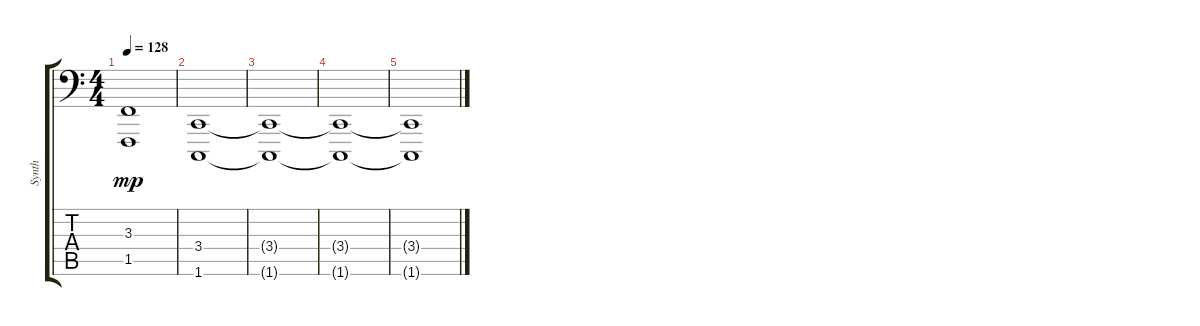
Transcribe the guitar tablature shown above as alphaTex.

\track ("Synth" "Synth") {instrument lead2sawtooth}
\staff {score tabs}
\tuning (C3 G2 D2 A1 E1 B0) {hide}
\ts (4 4)
\tempo 128
\clef f4
\ks c
(3.3{t} 1.5{t}).1{dy mp} |
(3.4 1.6).1{volume 8} |
(3.4{t} 1.6{t}).1 |
(3.4{t} 1.6{t}).1{volume 1} |
(3.4{t} 1.6{t}).1
